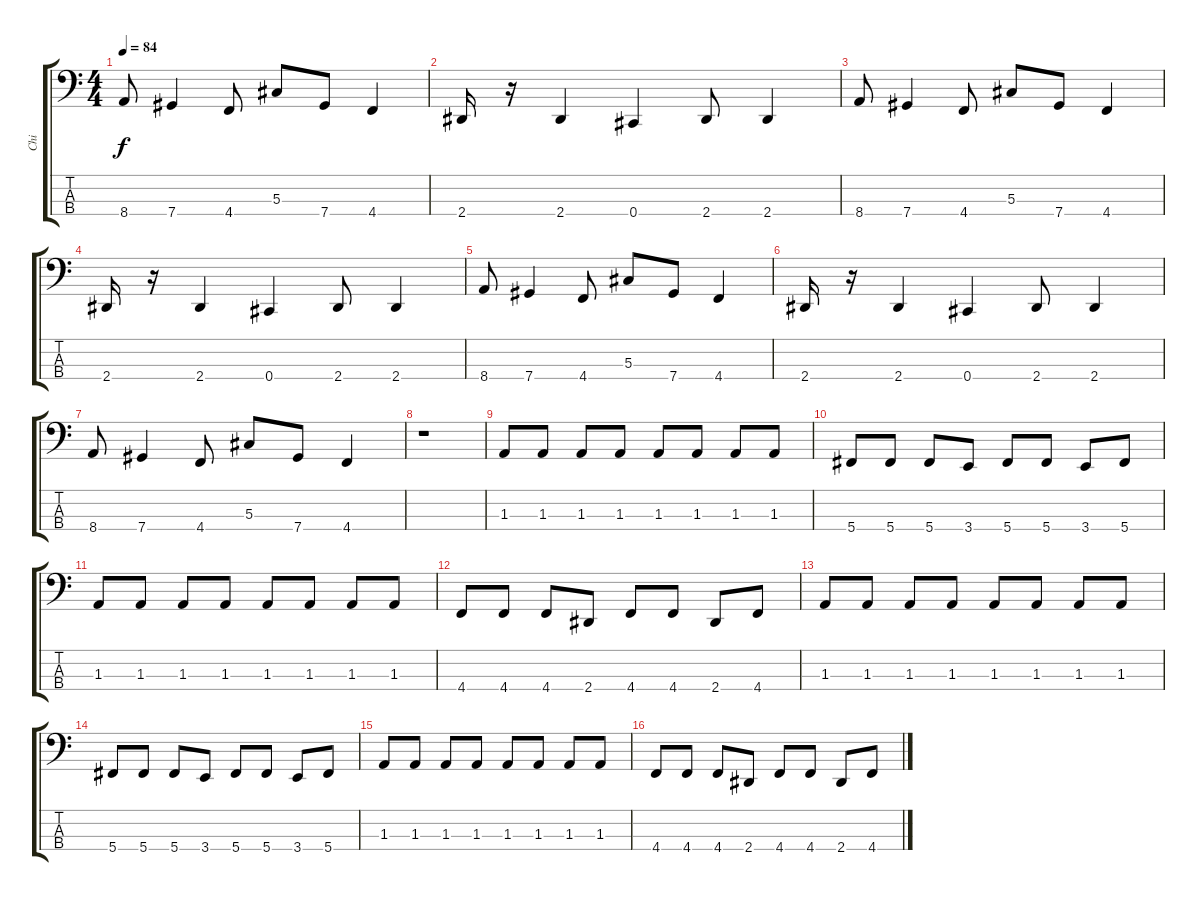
\track ("Chi" "Chi") {instrument electricbassfinger}
\staff {score tabs}
\tuning (Gb2 Db2 Ab1 Db1) {hide}
\ts (4 4)
\tempo 84
\clef f4
\ks c
8.4.8{dy f} 7.4.4 4.4.8 5.3.8 7.4.8 4.4.4 |
2.4.16 r.16 2.4.4 0.4.4 2.4.8 2.4.4 |
8.4.8 7.4.4 4.4.8 5.3.8 7.4.8 4.4.4 |
2.4.16 r.16 2.4.4 0.4.4 2.4.8 2.4.4 |
8.4.8 7.4.4 4.4.8 5.3.8 7.4.8 4.4.4 |
2.4.16 r.16 2.4.4 0.4.4 2.4.8 2.4.4 |
8.4.8 7.4.4 4.4.8 5.3.8 7.4.8 4.4.4 |
r.1 |
1.3.8 1.3.8 1.3.8 1.3.8 1.3.8 1.3.8 1.3.8 1.3.8 |
5.4.8 5.4.8 5.4.8 3.4.8 5.4.8 5.4.8 3.4.8 5.4.8 |
1.3.8 1.3.8 1.3.8 1.3.8 1.3.8 1.3.8 1.3.8 1.3.8 |
4.4.8 4.4.8 4.4.8 2.4.8 4.4.8 4.4.8 2.4.8 4.4.8 |
1.3.8 1.3.8 1.3.8 1.3.8 1.3.8 1.3.8 1.3.8 1.3.8 |
5.4.8 5.4.8 5.4.8 3.4.8 5.4.8 5.4.8 3.4.8 5.4.8 |
1.3.8 1.3.8 1.3.8 1.3.8 1.3.8 1.3.8 1.3.8 1.3.8 |
4.4.8 4.4.8 4.4.8 2.4.8 4.4.8 4.4.8 2.4.8 4.4.8
